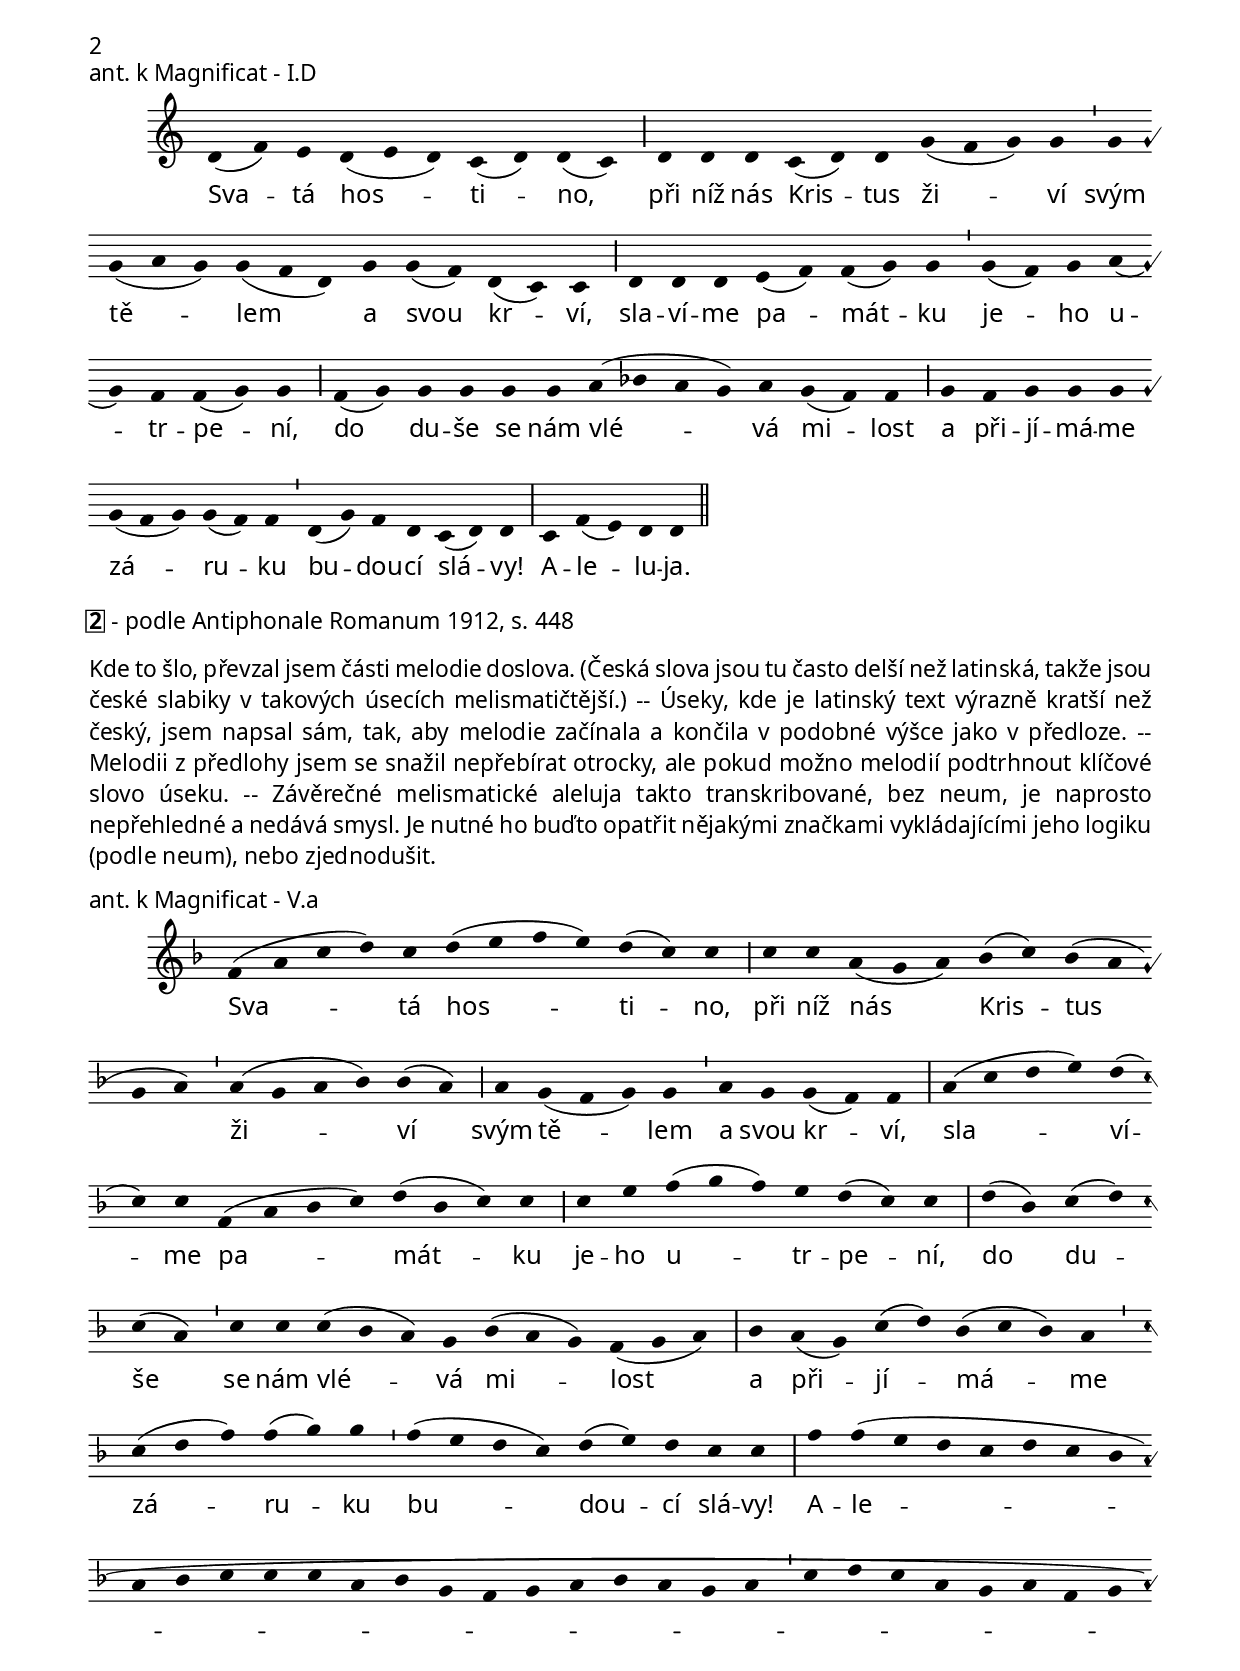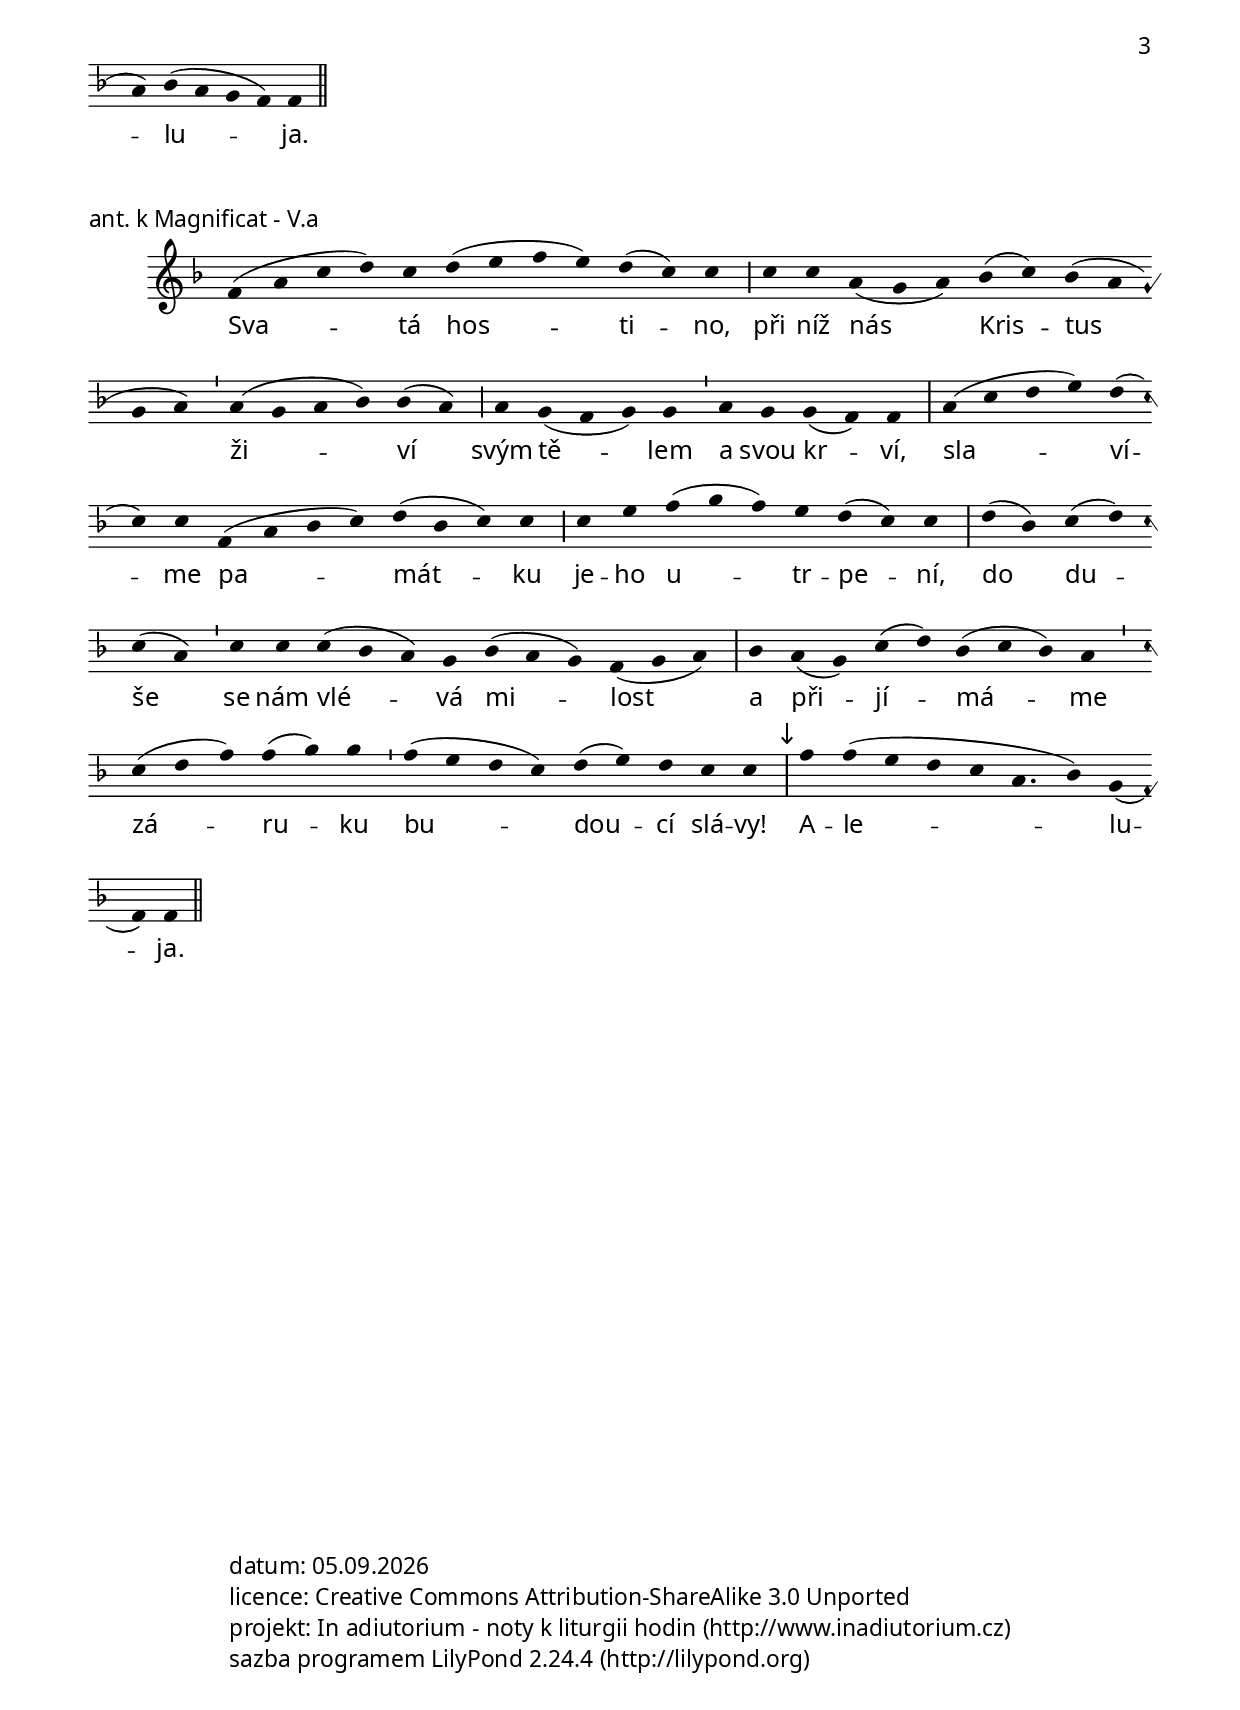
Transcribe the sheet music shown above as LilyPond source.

\version "2.14.2"

\header {
  title = "slavnost Těla a Krve Páně"
  composer = "Jakub Pavlík"
}

\include "spolecne.ly"
\include "dilyresponsorii.ly"

\markup {\nadpisHodinka {"1. nešpory"}}

\score {
  \relative c' {
    \choralniRezim
    
  }
  \addlyrics {
    Jak dob -- rý a štěd -- rý jsi, Bo -- že,
    jak ve -- li -- ká je tvo -- je lás -- ka!
    
    Dá -- váš svým dě -- tem chléb z_ne -- be,
    hla -- do -- vé sy -- tíš dob -- rý -- mi věc -- mi
    a bo -- ha -- té pro -- pouš -- tíš s_prázd -- nou.
  }
  \header {
    quid = "ant. k Magnificat"
    modus = ""
    differentia = "" 
    psalmus = ""
    id = ""
    piece = \markup {\sestavTitulekBezZalmu}
  }
}

\markup {\nadpisHodinka {"ranní chvály"}}

\score {
  \relative c' {
    \choralniRezim
    
  }
  \addlyrics {
    Já jsem chléb ži -- vý, kte -- rý se -- stou -- pil z_ne -- be.
    Kdo bu -- de jíst ten -- to chléb, bu -- de žít na -- vě -- ky.
    A -- le -- lu -- ja.
  }
  \header {
    quid = "ant. k Benedictus"
    modus = ""
    differentia = "" 
    psalmus = ""
    id = ""
    piece = \markup {\sestavTitulekBezZalmu}
  }
}

\markup {\nadpisHodinka {"modlitba uprostřed dne"}}
\markup {\nadpisHodinka {"2. nešpory"}}

\pageBreak

\score {
  \relative c' {
    \choralniRezim
    d( f) e d( e d) c( d) d( c) \barMaior
    d d d c( d) d g( f g) g \barMin g g( a g) g( f d) g g( f) d( c) c \barMaior
    d d d e( f) f( g) g \barMin g( f) g a( g) f f( g) g \barMaior
    f( g) g g g g a( bes a g) a g( f) f \barMaior
    g f g g g g( f g) g( f) f \barMin d( g) f d c( d) d \barMax
    c f( e) d d \barFinalis
  }
  \addlyrics {
    % Jedno dlouhe rozvite osloveni - bez jakehokoli nasledneho
    % sdeleni.
    Sva -- tá hos -- ti -- no,
    při níž nás Kris -- tus ži -- ví svým tě -- lem a svou kr -- ví,
    sla -- ví -- me pa -- mát -- ku je -- ho u -- tr -- pe -- ní,
    do du -- še se nám vlé -- vá mi -- lost
    a při -- jí -- má -- me zá -- ru -- ku bu -- dou -- cí slá -- vy!
    A -- le -- lu -- ja.
  }
  \header {
    quid = "ant. k Magnificat"
    modus = "I"
    differentia = "D" 
    psalmus = ""
    id = ""
    piece = \markup {\sestavTitulekBezZalmu}
  }
}

\markup{\nadpisSkupiny{2} - podle Antiphonale Romanum 1912, s. 448}

\markup\justify{
Kde to šlo, převzal jsem části melodie doslova. (Česká slova jsou tu
často delší než latinská, takže jsou české slabiky v takových úsecích
melismatičtější.) -- Úseky, kde je latinský text výrazně kratší než český,
jsem napsal sám, tak, aby melodie začínala a končila v podobné výšce jako
v předloze. -- Melodii z předlohy jsem se snažil nepřebírat otrocky, ale
pokud možno melodií podtrhnout klíčové slovo úseku. --
Závěrečné melismatické aleluja takto transkribované, bez neum,
je naprosto nepřehledné a nedává smysl. Je nutné ho buďto
opatřit nějakými značkami vykládajícími jeho logiku (podle neum),
nebo zjednodušit.
}

\score {
  \relative c' {
    \choralniRezim
    \key f \major
    f4( a c d) c d( e f e) d( c) c \barMaior
    c c a( g a) bes( c) bes( a g a) \barMin a( g a bes) bes( a) \barMaior a g( f g) g \barMin a g g( f) f \barMax
    
    a( c d e) d( c) c f,( a bes c) d( bes c) c \barMaior
    c e f( g f) e d( c) c \barMax
    
    d( bes) c( d) c( a) \barMin c c c( bes a) g 
    bes( a g) f( g a) \barMax
    
    bes a( g) c( d) bes( c bes) a \barMin
    c( d f) f( g) g \barMin f( e d c) d( e) d c c \barMax
    
    f 
    f( e d c d c bes a bes c c c a bes g f g a bes a g a \barMin
    c d c a g a f g a)
    bes( a g f) f \barFinalis
  }
  \addlyrics {
    % Jedno dlouhe rozvite osloveni - bez jakehokoli nasledneho
    % sdeleni.
    Sva -- tá hos -- ti -- no,
    při níž nás Kris -- tus ži -- ví svým tě -- lem a svou kr -- ví,
    
    sla -- ví -- me pa -- mát -- ku je -- ho u -- tr -- pe -- ní,
    
    do du -- še se nám vlé -- vá mi -- lost
    
    a při -- jí -- má -- me zá -- ru -- ku bu -- dou -- cí slá -- vy!
    A -- le -- lu -- ja.
  }
  \header {
    quid = "ant. k Magnificat"
    modus = "V"
    differentia = "a" 
    psalmus = ""
    id = ""
    piece = \markup {\sestavTitulekBezZalmu}
  }
}

\score {
  \relative c' {
    \choralniRezim
    \key f \major
    f4( a c d) c d( e f e) d( c) c \barMaior
    c c a( g a) bes( c) bes( a g a) \barMin a( g a bes) bes( a) \barMaior a g( f g) g \barMin a g g( f) f \barMax
    
    a( c d e) d( c) c f,( a bes c) d( bes c) c \barMaior
    c e f( g f) e d( c) c \barMax
    
    d( bes) c( d) c( a) \barMin c c c( bes a) g 
    bes( a g) f( g a) \barMax
    
    bes a( g) c( d) bes( c bes) a \barMin
    c( d f) f( g) g \barMin f( e d c) d( e) d c c \barMax
    
    \mark\sipka f f( e d c a4. bes4) g( f) f \barFinalis
  }
  \addlyrics {
    % Jedno dlouhe rozvite osloveni - bez jakehokoli nasledneho
    % sdeleni.
    Sva -- tá hos -- ti -- no,
    při níž nás Kris -- tus ži -- ví svým tě -- lem a svou kr -- ví,
    
    sla -- ví -- me pa -- mát -- ku je -- ho u -- tr -- pe -- ní,
    
    do du -- še se nám vlé -- vá mi -- lost
    
    a při -- jí -- má -- me zá -- ru -- ku bu -- dou -- cí slá -- vy!
    A -- le -- lu -- ja.
  }
  \header {
    quid = "ant. k Magnificat"
    modus = "V"
    differentia = "a" 
    psalmus = ""
    id = ""
    piece = \markup {\sestavTitulekBezZalmu}
  }
}